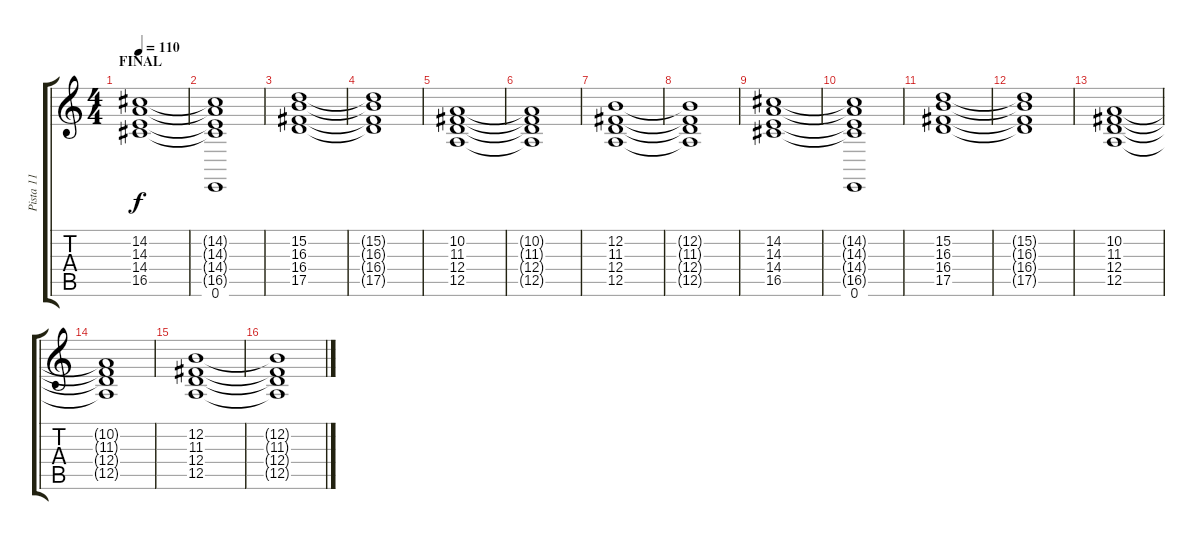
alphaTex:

\track ("Pista 11" "Pista 11") {instrument synthstrings1}
\staff {score tabs}
\tuning (E4 B3 G3 D3 A2 E2) {hide}
\ts (4 4)
\section ("" "FINAL")
\tempo 110
\clef g2
\ks c
(14.2 14.3 14.4 16.5).1{dy f} |
(14.2{t} 14.3{t} 14.4{t} 16.5{t} 0.6).1 |
(15.2 16.3 16.4 17.5).1 |
(15.2{t} 16.3{t} 16.4{t} 17.5{t}).1 |
(10.2 11.3 12.4 12.5).1 |
(10.2{t} 11.3{t} 12.4{t} 12.5{t}).1 |
(12.2 11.3 12.4 12.5).1 |
(12.2{t} 11.3{t} 12.4{t} 12.5{t}).1 |
(14.2 14.3 14.4 16.5).1 |
(14.2{t} 14.3{t} 14.4{t} 16.5{t} 0.6).1 |
(15.2 16.3 16.4 17.5).1 |
(15.2{t} 16.3{t} 16.4{t} 17.5{t}).1 |
(10.2 11.3 12.4 12.5).1 |
(10.2{t} 11.3{t} 12.4{t} 12.5{t}).1 |
(12.2 11.3 12.4 12.5).1 |
(12.2{t} 11.3{t} 12.4{t} 12.5{t}).1
